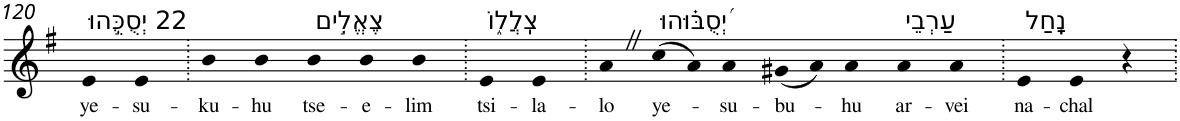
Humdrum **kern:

**kern	**text
*part1	*part1
*staff1	*staff1
*I"Piano	*
*I'Pno	*
!!LO:PB:g=z
*clefG2	*
*k[f#]	*
*G:	*
=120	=120
!LO:TX:a:t=22 יְסֻכֻּ֣הוּ	!
!	!LO:LY:b
4e	ye-
!	!LO:LY:b
4e	-su-
=121.	=121.
!	!LO:LY:b
4b	-ku-
!	!LO:LY:b
4b	-hu
!LO:TX:a:t=צֶאֱלִ֣ים	!
!	!LO:LY:b
4b	tse-
!	!LO:LY:b
4b	-e-
!	!LO:LY:b
4b	-lim
=122.	=122.
!LO:TX:a:t=צִֽלֲל֑וֹ	!
!	!LO:LY:b
4e	tsi-
!	!LO:LY:b
4e	-la-
=123.	=123.
!	!LO:LY:b
4aZ	-lo
!LO:TX:a:t=יְ֝סֻבּ֗וּהוּ	!
!	!LO:LY:b
(8cc	ye-
8a)	.
!	!LO:LY:b
4a	-su-
!	!LO:LY:b
(8g#X	-bu-
8a)	.
!	!LO:LY:b
4a	-hu
!LO:TX:a:t=עַרְבֵי	!
!	!LO:LY:b
4a	ar-
!	!LO:LY:b
4a	-vei
=124.	=124.
!LO:TX:a:t=נָֽחַל	!
!	!LO:LY:b
4e	na-
!	!LO:LY:b
4e	-chal
4r	.
=.	=.
*-	*-
